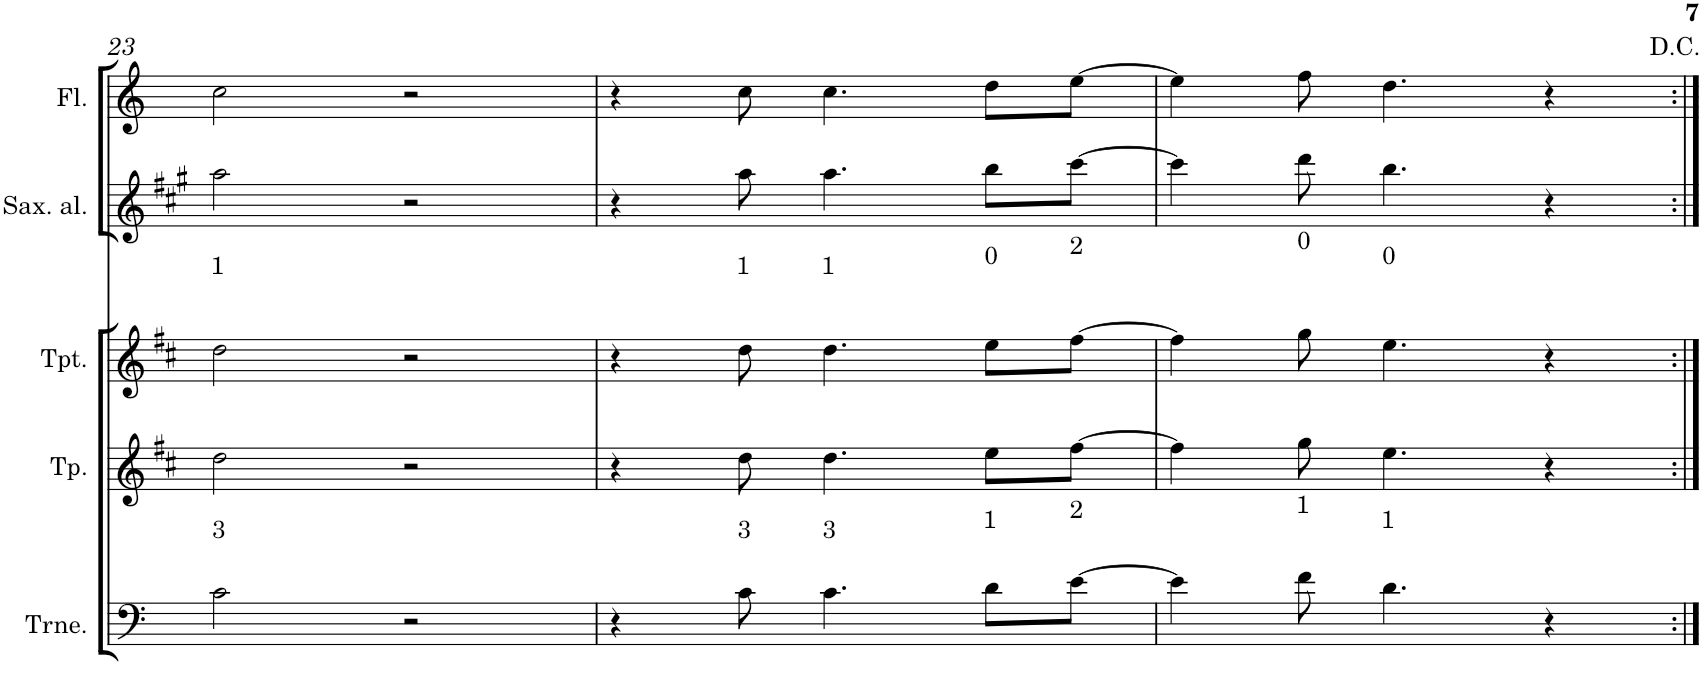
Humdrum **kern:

**kern	**kern	**kern	**kern	**kern
*part5	*part4	*part3	*part2	*part1
*staff5	*staff4	*staff3	*staff2	*staff1
*I"C ClavF	*I"Bb	*I"Bb - Pirata	*I"Eb	*I"C ClavG
!!LO:PB:g=z
*clefF4	*clefG2	*clefG2	*clefG2	*clefG2
*	*Trd1c2	*Trd1c2	*Trd5c9	*
*k[]	*k[f#c#]	*k[f#c#]	*k[f#c#g#]	*k[]
*M4/4	*M4/4	*M4/4	*M4/4	*M4/4
=23	=23	=23	=23	=23
!	!	!LO:TX:a:t=1	!	!
!LO:TX:a:t=3	!	!	!	!
2c\	2dd\	2dd\	2aa\	2cc\
2r	2r	2r	2r	2r
=24	=24	=24	=24	=24
4r	4r	4r	4r	4r
!	!	!LO:TX:a:t=1	!	!
!LO:TX:a:t=3	!	!	!	!
8c\	8dd\	8dd\	8aa\	8cc\
!	!	!LO:TX:a:t=1	!	!
!LO:TX:a:t=3	!	!	!	!
4.c\	4.dd\	4.dd\	4.aa\	4.cc\
!	!	!LO:TX:a:t=0	!	!
!LO:TX:a:t=1	!	!	!	!
8d\L	8ee\L	8ee\L	8bb\L	8dd\L
!	!	!LO:TX:a:t=2	!	!
!LO:TX:a:t=2	!	!	!	!
[>8e\J	[>8ff#\J	[>8ff#\J	[>8ccc#\J	[>8ee\J
=25	=25	=25	=25	=25
4e\]	4ff#\]	4ff#\]	4ccc#\]	4ee\]
!	!	!LO:TX:a:t=0	!	!
!LO:TX:a:t=1	!	!	!	!
8f\	8gg\	8gg\	8ddd\	8ff\
!	!	!LO:TX:a:t=0	!	!
!LO:TX:a:t=1	!	!	!	!
4.d\	4.ee\	4.ee\	4.bb\	4.dd\
4r	4r	4r	4r	4r
=:|!	=:|!	=:|!	=:|!	=:|!
*-	*-	*-	*-	*-
